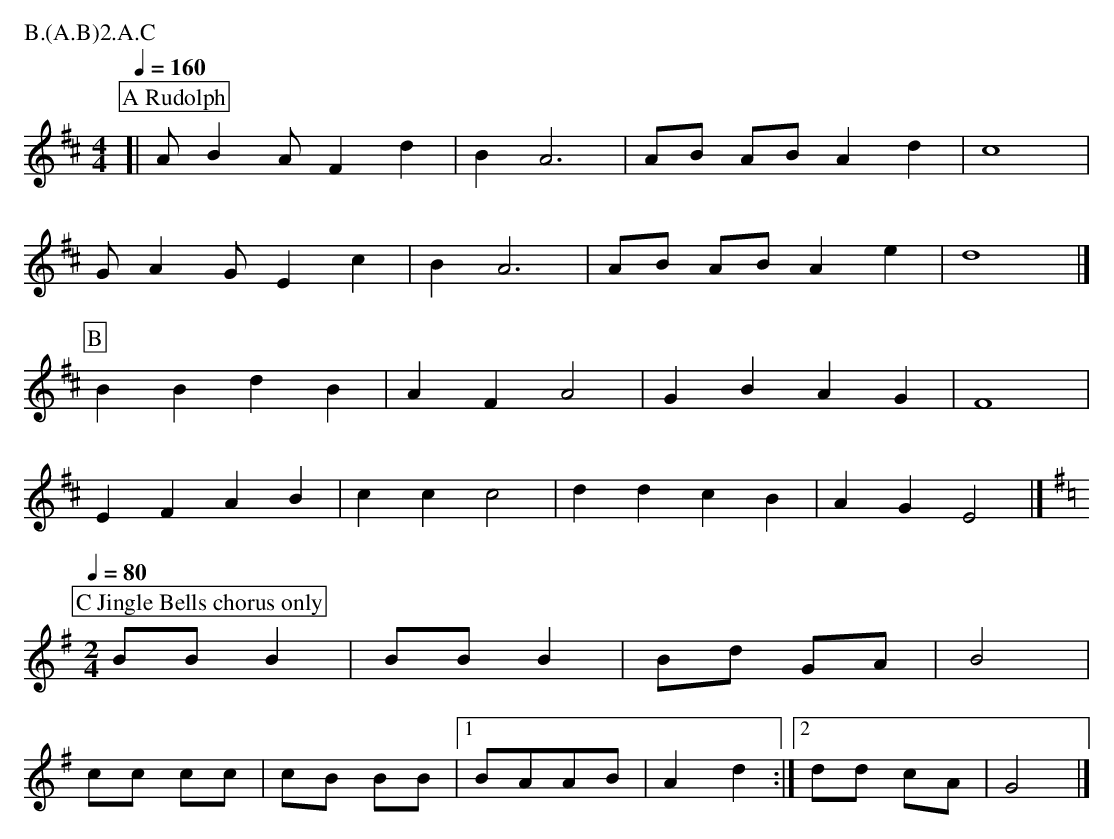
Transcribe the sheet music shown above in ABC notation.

X:1
T:Fanny Frail Evesham Xmas
W:Change tunes after 3rd clash into rounds
W: Jingle Bells is the chorus tune only
M:4/4
L:1/8
Q:1/4=160
P: B.(A.B)2.A.C
K:Dmaj
P:A Rudolph
[|A B2A F2 d2 |B2 A6 | AB AB A2 d2 | c8 |
G A2 G E2 c2| B2 A6 | AB AB A2 e2 | d8 |]
P:B
B2 B2d2 B2| A2 F2 A4| G2 B2 A2 G2 |F8 |
E2 F2 A2 B2 |c2 c2 c4 |d2 d2c2 B2| A2 G2 E4 |]
P:C Jingle Bells chorus only
Q:1/4=80
M:2/4
K:Gmaj
BB B2|BB B2|Bd GA|B4|
cc cc|cB BB|1BAAB|A2 d2:|]2dd cA|G4|]
